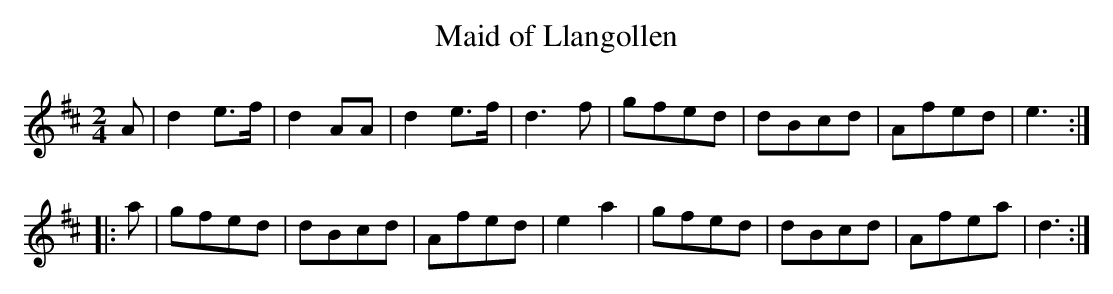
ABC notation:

X:1
T:Maid of Llangollen
M:2/4
L:1/8
K:D
A|d2 e>f|d2 AA|d2 e>f|d3f|gfed|dBcd|Afed|e3:|
|:a|gfed|dBcd|Afed|e2a2|gfed|dBcd|Afea|d3:|
